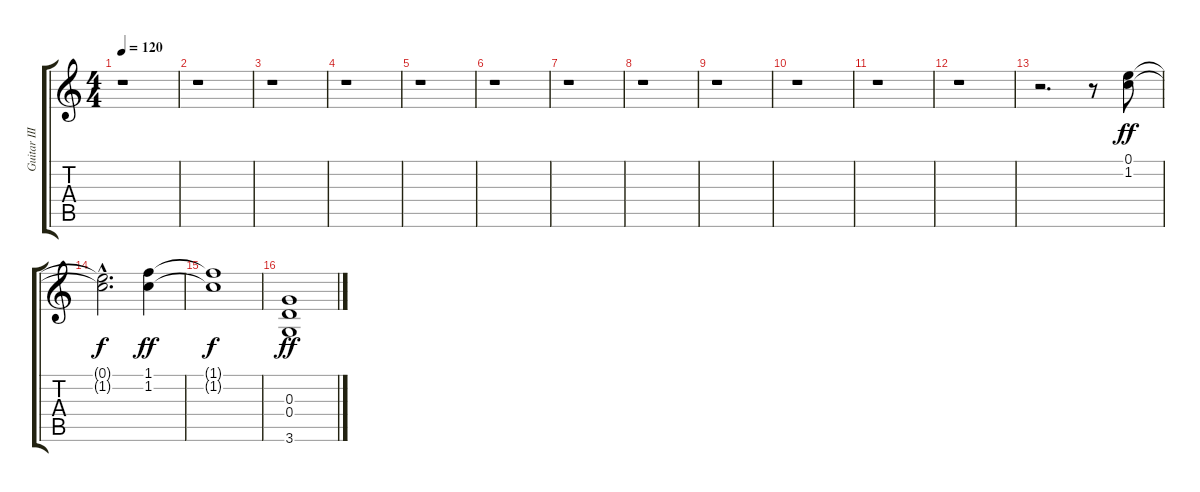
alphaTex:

\track ("Guitar III" "Guitar III") {instrument electricguitarjazz}
\staff {score tabs}
\tuning (E4 B3 G3 D3 A2 E2) {hide}
\ts (4 4)
\tempo 120
\clef g2
\ks c
r.1{dy ff} |
r.1 |
r.1 |
r.1 |
r.1 |
r.1 |
r.1 |
r.1 |
r.1 |
r.1 |
r.1 |
r.1 |
r.2{d} r.8 (0.1 1.2).8 |
(0.1{hac t} 1.2{hac t}).2{d dy f} (1.1 1.2).4{dy ff} |
(1.1{t} 1.2{t}).1{dy f} |
(0.3 0.4 3.6).1{dy ff}
